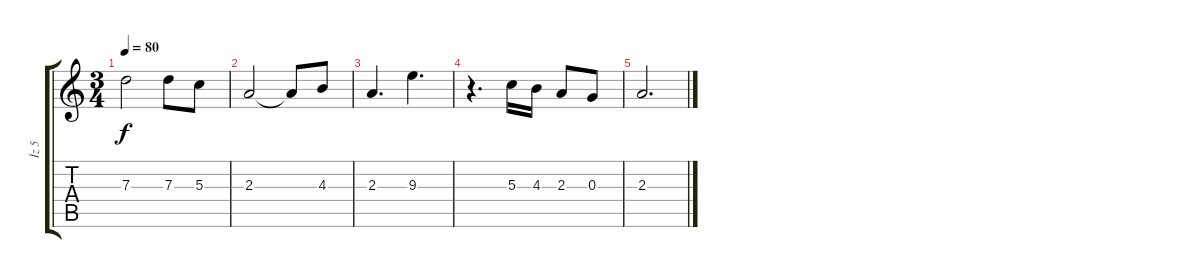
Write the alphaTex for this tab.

\track ("İz 5" "İz 5") {instrument electricguitarjazz}
\staff {score tabs}
\tuning (E4 B3 G3 D3 A2 E2) {hide}
\ts (3 4)
\tempo 80
\clef g2
\ks c
7.3.2{dy f} 7.3.8 5.3.8 |
2.3.2 2.3{t}.8 4.3.8 |
2.3.4{d} 9.3.4{d} |
r.4{d} 5.3.16 4.3.16 2.3.8 0.3.8 |
2.3.2{d}
